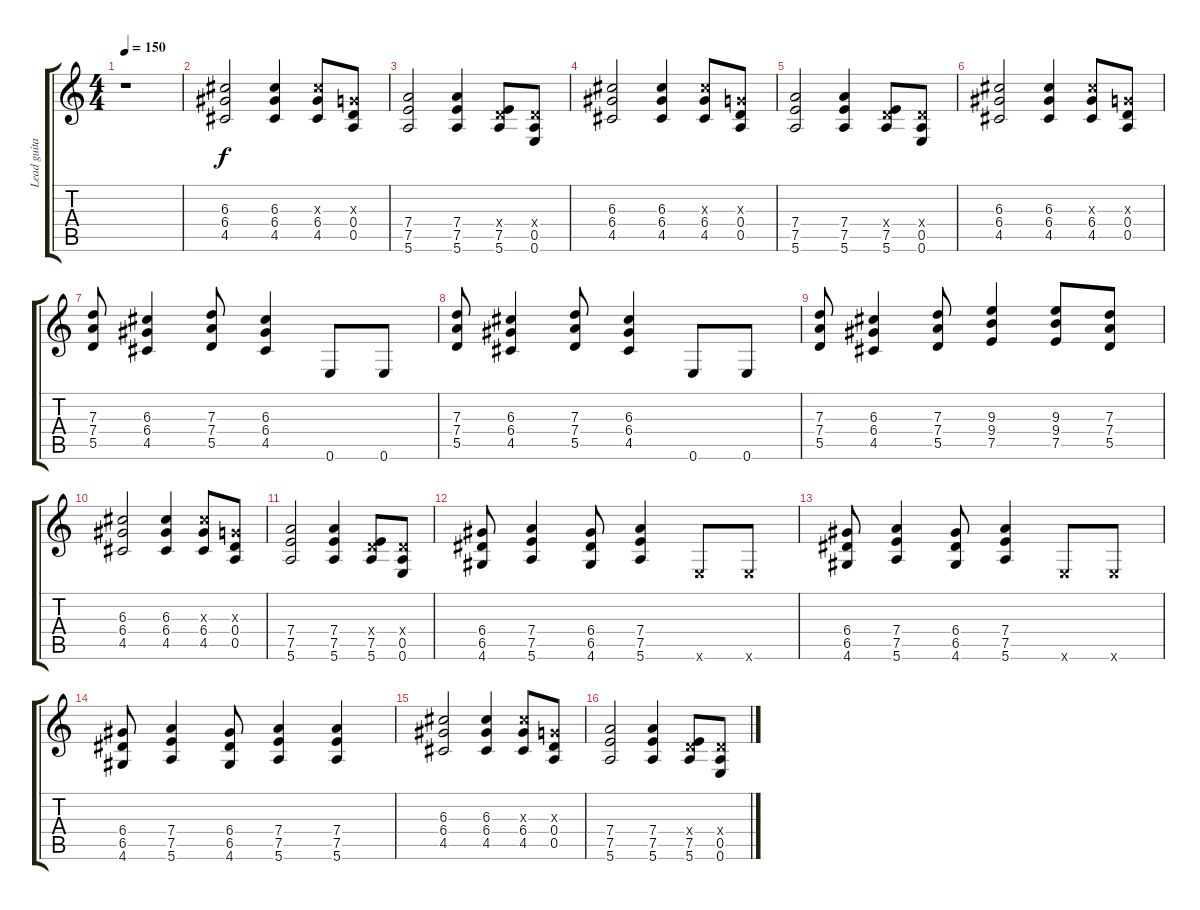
\track ("Lead guitar" "Lead guita") {instrument overdrivenguitar}
\staff {score tabs}
\tuning (E4 B3 G3 D3 A2 E2) {hide}
\ts (4 4)
\tempo 150
\clef g2
\ks c
r.1{dy f instrument overdrivenguitar} |
(6.3 6.4 4.5).2 (6.3 6.4 4.5).4 (6.3{x} 6.4 4.5).8 (0.3{x} 0.4 0.5).8 |
(7.4 7.5 5.6).2 (7.4 7.5 5.6).4 (0.4{x} 7.5 5.6).8 (0.4{x} 0.5 0.6).8 |
(6.3 6.4 4.5).2 (6.3 6.4 4.5).4 (6.3{x} 6.4 4.5).8 (0.3{x} 0.4 0.5).8 |
(7.4 7.5 5.6).2 (7.4 7.5 5.6).4 (0.4{x} 7.5 5.6).8 (0.4{x} 0.5 0.6).8 |
(6.3 6.4 4.5).2 (6.3 6.4 4.5).4 (6.3{x} 6.4 4.5).8 (0.3{x} 0.4 0.5).8 |
(7.3 7.4 5.5).8 (6.3 6.4 4.5).4 (7.3 7.4 5.5).8 (6.3 6.4 4.5).4 0.6.8 0.6.8 |
(7.3 7.4 5.5).8 (6.3 6.4 4.5).4 (7.3 7.4 5.5).8 (6.3 6.4 4.5).4 0.6.8 0.6.8 |
(7.3 7.4 5.5).8 (6.3 6.4 4.5).4 (7.3 7.4 5.5).8 (9.3 9.4 7.5).4 (9.3 9.4 7.5).8 (7.3 7.4 5.5).8 |
(6.3 6.4 4.5).2 (6.3 6.4 4.5).4 (6.3{x} 6.4 4.5).8 (0.3{x} 0.4 0.5).8 |
(7.4 7.5 5.6).2 (7.4 7.5 5.6).4 (0.4{x} 7.5 5.6).8 (0.4{x} 0.5 0.6).8 |
(6.4 6.5 4.6).8 (7.4 7.5 5.6).4 (6.4 6.5 4.6).8 (7.4 7.5 5.6).4 0.6{x}.8 0.6{x}.8 |
(6.4 6.5 4.6).8 (7.4 7.5 5.6).4 (6.4 6.5 4.6).8 (7.4 7.5 5.6).4 0.6{x}.8 0.6{x}.8 |
(6.4 6.5 4.6).8 (7.4 7.5 5.6).4 (6.4 6.5 4.6).8 (7.4 7.5 5.6).4 (7.4 7.5 5.6).4 |
(6.3 6.4 4.5).2 (6.3 6.4 4.5).4 (6.3{x} 6.4 4.5).8 (0.3{x} 0.4 0.5).8 |
(7.4 7.5 5.6).2 (7.4 7.5 5.6).4 (0.4{x} 7.5 5.6).8 (0.4{x} 0.5 0.6).8
